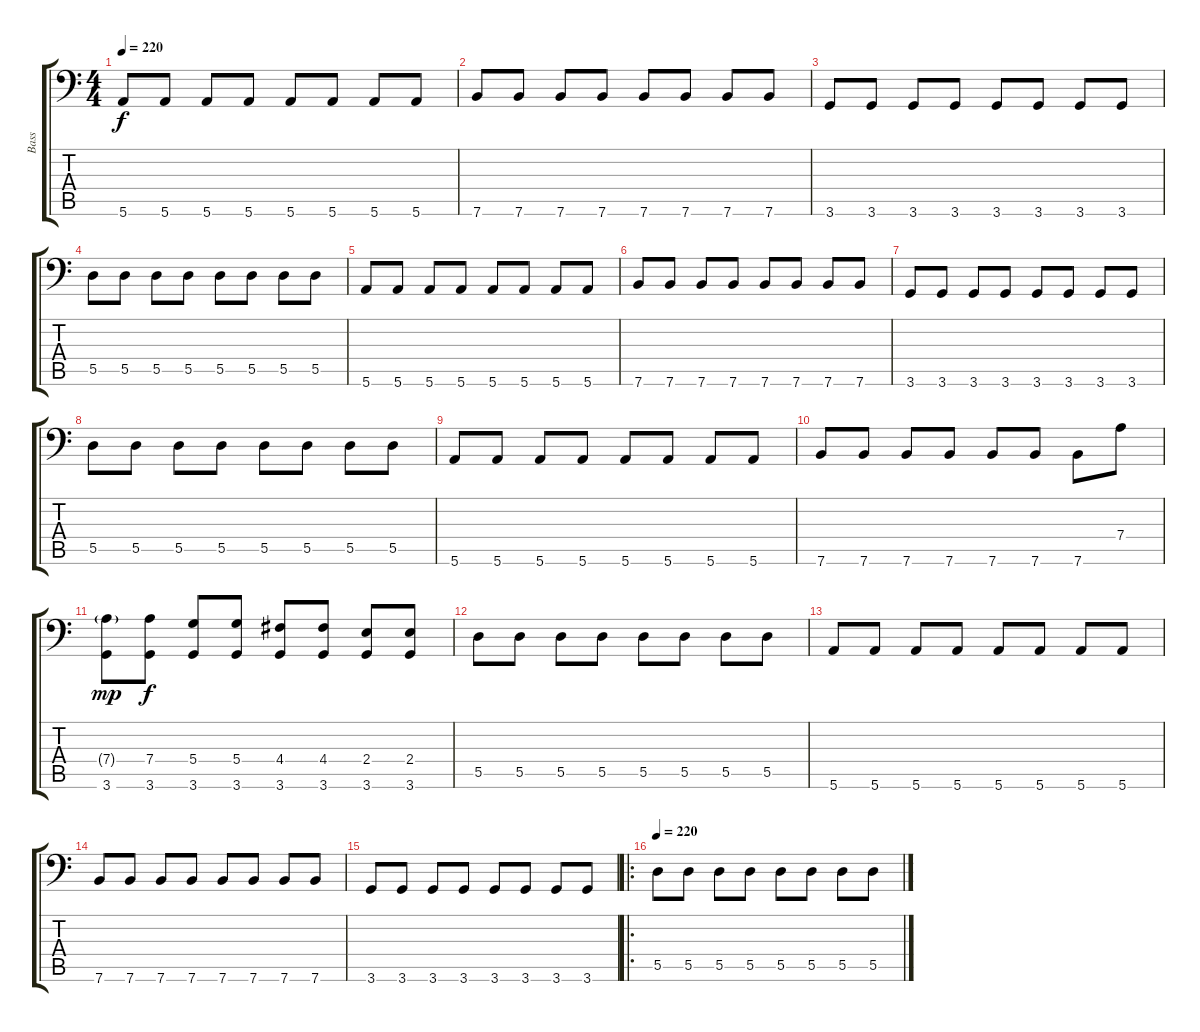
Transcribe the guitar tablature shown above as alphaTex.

\track ("Bass" "Bass") {instrument electricbassfinger}
\staff {score tabs}
\tuning (E3 B2 G2 D2 A1 E1) {hide}
\ts (4 4)
\tempo 220
\clef f4
\ks c
5.6.8{dy f} 5.6.8 5.6.8 5.6.8 5.6.8 5.6.8 5.6.8 5.6.8 |
7.6.8 7.6.8 7.6.8 7.6.8 7.6.8 7.6.8 7.6.8 7.6.8 |
3.6.8 3.6.8 3.6.8 3.6.8 3.6.8 3.6.8 3.6.8 3.6.8 |
5.5.8 5.5.8 5.5.8 5.5.8 5.5.8 5.5.8 5.5.8 5.5.8 |
5.6.8 5.6.8 5.6.8 5.6.8 5.6.8 5.6.8 5.6.8 5.6.8 |
7.6.8 7.6.8 7.6.8 7.6.8 7.6.8 7.6.8 7.6.8 7.6.8 |
3.6.8 3.6.8 3.6.8 3.6.8 3.6.8 3.6.8 3.6.8 3.6.8 |
5.5.8 5.5.8 5.5.8 5.5.8 5.5.8 5.5.8 5.5.8 5.5.8 |
5.6.8 5.6.8 5.6.8 5.6.8 5.6.8 5.6.8 5.6.8 5.6.8 |
7.6.8 7.6.8 7.6.8 7.6.8 7.6.8 7.6.8 7.6.8 7.4.8 |
(7.4{g} 3.6).8{dy mp} (7.4 3.6).8{dy f} (5.4 3.6).8 (5.4 3.6).8 (4.4 3.6).8 (4.4 3.6).8 (2.4 3.6).8 (2.4 3.6).8 |
5.5.8 5.5.8 5.5.8 5.5.8 5.5.8 5.5.8 5.5.8 5.5.8 |
5.6.8 5.6.8 5.6.8 5.6.8 5.6.8 5.6.8 5.6.8 5.6.8 |
7.6.8 7.6.8 7.6.8 7.6.8 7.6.8 7.6.8 7.6.8 7.6.8 |
3.6.8 3.6.8 3.6.8 3.6.8 3.6.8 3.6.8 3.6.8 3.6.8 |
\ro
\tempo 220
5.5.8 5.5.8 5.5.8 5.5.8 5.5.8 5.5.8 5.5.8 5.5.8
